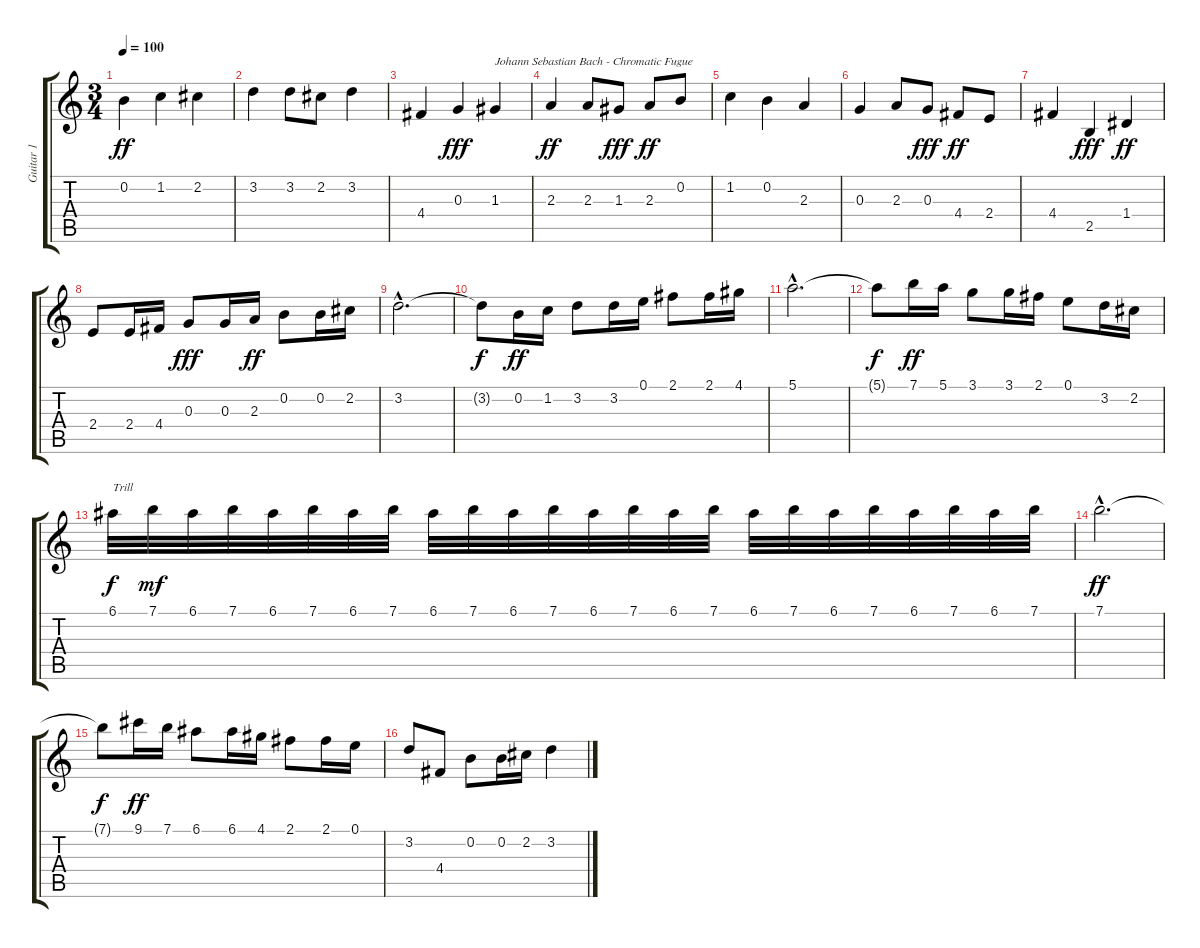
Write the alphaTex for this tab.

\track ("Guitar 1" "Guitar 1") {instrument acousticguitarnylon}
\staff {score tabs}
\tuning (E4 B3 G3 D3 A2 E2) {hide}
\ts (3 4)
\tempo 100
\clef g2
\ks c
0.2.4{dy ff instrument acousticguitarnylon} 1.2.4 2.2.4 |
3.2.4 3.2.8 2.2.8 3.2.4 |
4.4.4 0.3.4{dy fff} 1.3.4{txt "Johann Sebastian Bach - Chromatic Fugue"} |
2.3.4{dy ff} 2.3.8 1.3.8{dy fff} 2.3.8{dy ff} 0.2.8 |
1.2.4 0.2.4 2.3.4 |
0.3.4 2.3.8 0.3.8{dy fff} 4.4.8{dy ff} 2.4.8 |
4.4.4 2.5.4{dy fff} 1.4.4{dy ff} |
2.4.8 2.4.16 4.4.16 0.3.8{dy fff} 0.3.16 2.3.16{dy ff} 0.2.8 0.2.16 2.2.16 |
3.2{hac}.2{d} |
3.2{t}.8{dy f} 0.2.16{dy ff} 1.2.16 3.2.8 3.2.16 0.1.16 2.1.8 2.1.16 4.1.16 |
5.1{hac}.2{d} |
5.1{t}.8{dy f} 7.1.16{dy ff} 5.1.16 3.1.8 3.1.16 2.1.16 0.1.8 3.2.16 2.2.16 |
6.1.32{txt "Trill" dy f} 7.1.32{dy mf} 6.1.32 7.1.32 6.1.32 7.1.32 6.1.32 7.1.32 6.1.32 7.1.32 6.1.32 7.1.32 6.1.32 7.1.32 6.1.32 7.1.32 6.1.32 7.1.32 6.1.32 7.1.32 6.1.32 7.1.32 6.1.32 7.1.32 |
7.1{hac}.2{d dy ff} |
7.1{t}.8{dy f} 9.1.16{dy ff} 7.1.16 6.1.8 6.1.16 4.1.16 2.1.8 2.1.16 0.1.16 |
3.2.8 4.4.8 0.2.8 0.2.16 2.2.16 3.2.4
